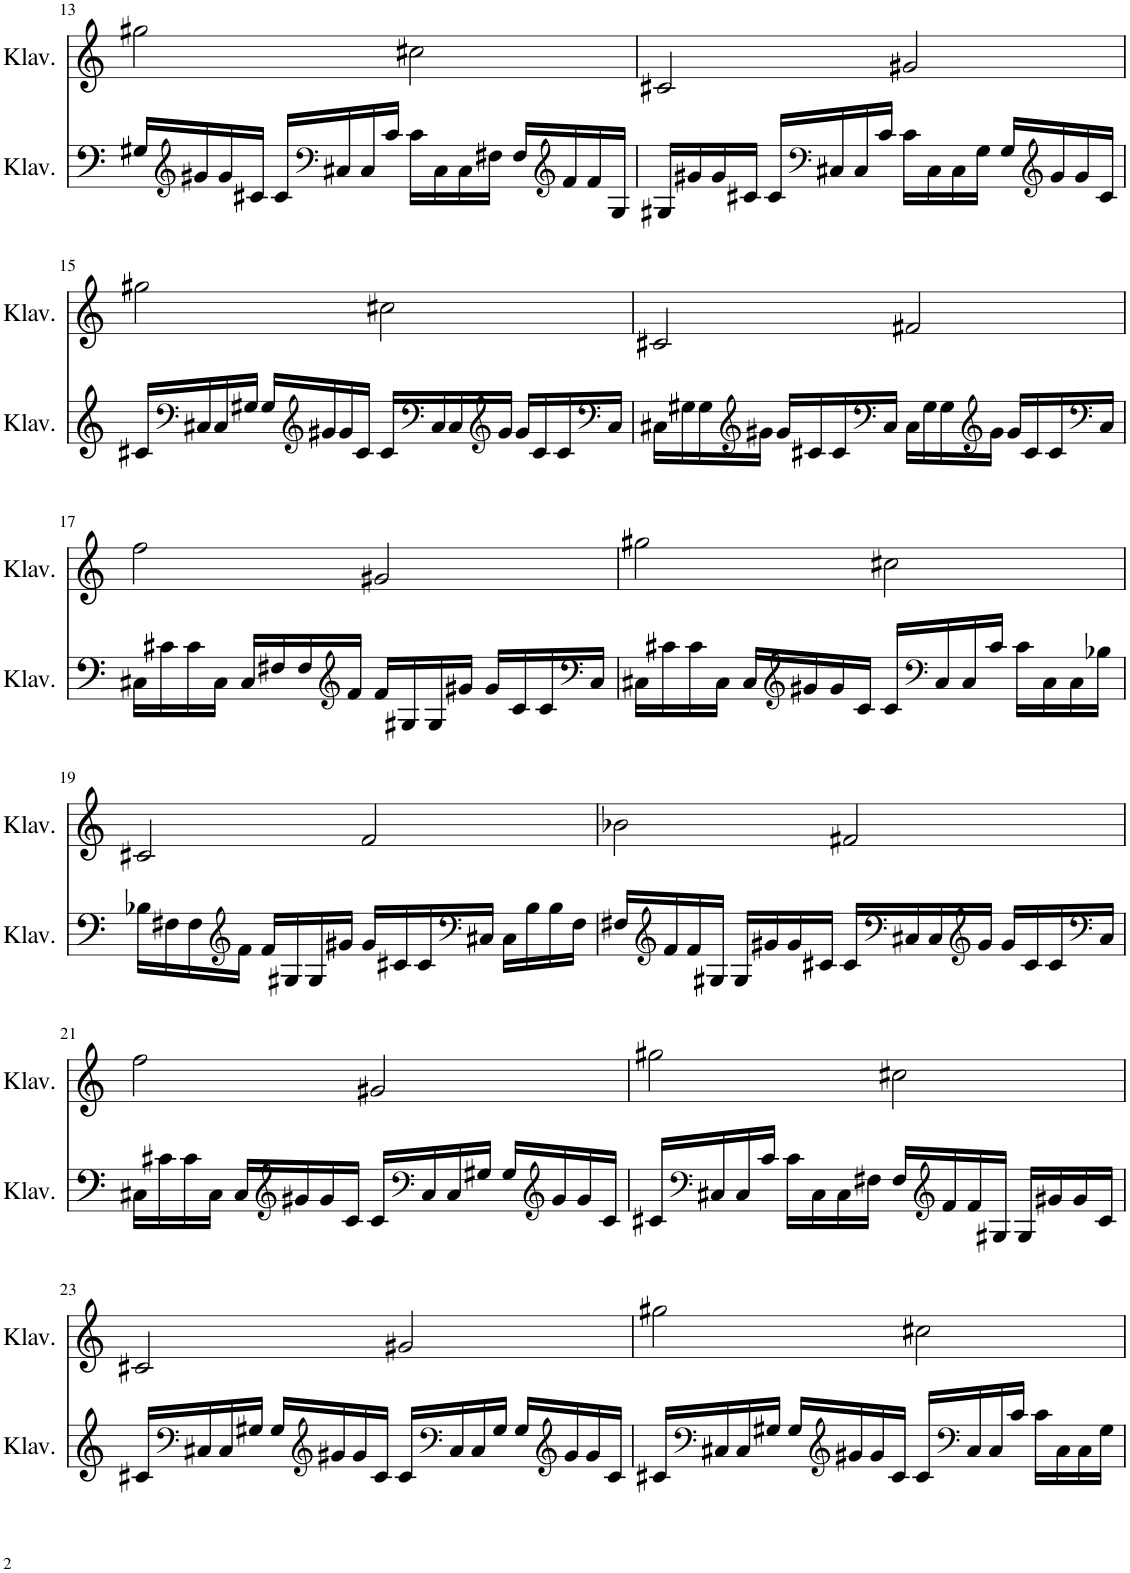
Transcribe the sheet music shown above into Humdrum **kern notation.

**kern	**kern
*part2	*part1
*staff2	*staff1
*I"Klavier	*I"Klavier
*I'Klav.	*I'Klav.
!!LO:PB:g=z
*clefF4	*clefG2
*k[]	*k[]
*M4/4	*M4/4
=13	=13
16G#X/LL	2gg#X\
*clefG2	*
16g#X/	.
16g#/	.
16c#X/JJ	.
16c#/LL	.
*clefF4	*
16C#X/	.
16C#/	.
16c#/JJ	.
16c#\LL	2cc#X\
16C#\	.
16C#\	.
16F#X\JJ	.
16F#/LL	.
*clefG2	*
16f/	.
16f/	.
16G#/JJ	.
=14	=14
16G#X/LL	2c#X/
16g#X/	.
16g#/	.
16c#X/JJ	.
16c#/LL	.
*clefF4	*
16C#X/	.
16C#/	.
16c#/JJ	.
16c#\LL	2g#X/
16C#\	.
16C#\	.
16G#\JJ	.
16G#/LL	.
*clefG2	*
16g#/	.
16g#/	.
16c#/JJ	.
!!LO:LB:g=z
=15	=15
16c#X/LL	2gg#X\
*clefF4	*
16C#X/	.
16C#/	.
16G#X/JJ	.
16G#/LL	.
*clefG2	*
16g#X/	.
16g#/	.
16c#/JJ	.
16c#/LL	2cc#X\
*clefF4	*
16C#/	.
16C#/	.
*clefG2	*
16g#/JJ	.
16g#/LL	.
16c#/	.
16c#/	.
*clefF4	*
16C#/JJ	.
=16	=16
16C#X\LL	2c#X/
16G#X\	.
16G#\	.
*clefG2	*
16g#X\JJ	.
16g#/LL	.
16c#X/	.
16c#/	.
*clefF4	*
16C#/JJ	.
16C#\LL	2f#X/
16G#\	.
16G#\	.
*clefG2	*
16g#\JJ	.
16g#/LL	.
16c#/	.
16c#/	.
*clefF4	*
16C#/JJ	.
!!LO:LB:g=z
=17	=17
16C#X\LL	2ff\
16c#X\	.
16c#\	.
16C#\JJ	.
16C#/LL	.
16F#X/	.
16F#/	.
*clefG2	*
16f/JJ	.
16f/LL	2g#X/
16G#X/	.
16G#/	.
16g#X/JJ	.
16g#/LL	.
16c#/	.
16c#/	.
*clefF4	*
16C#/JJ	.
=18	=18
16C#X\LL	2gg#X\
16c#X\	.
16c#\	.
16C#\JJ	.
16C#/LL	.
*clefG2	*
16g#X/	.
16g#/	.
16c#/JJ	.
16c#/LL	2cc#X\
*clefF4	*
16C#/	.
16C#/	.
16c#/JJ	.
16c#\LL	.
16C#\	.
16C#\	.
16B-X\JJ	.
!!LO:LB:g=z
=19	=19
16B-X\LL	2c#X/
16F#X\	.
16F#\	.
*clefG2	*
16f\JJ	.
16f/LL	.
16G#X/	.
16G#/	.
16g#X/JJ	.
16g#/LL	2f/
16c#X/	.
16c#/	.
*clefF4	*
16C#X/JJ	.
16C#\LL	.
16B-\	.
16B-\	.
16F#\JJ	.
=20	=20
16F#X/LL	2b-X\
*clefG2	*
16f/	.
16f/	.
16G#X/JJ	.
16G#/LL	.
16g#X/	.
16g#/	.
16c#X/JJ	.
16c#/LL	2f#X/
*clefF4	*
16C#X/	.
16C#/	.
*clefG2	*
16g#/JJ	.
16g#/LL	.
16c#/	.
16c#/	.
*clefF4	*
16C#/JJ	.
!!LO:LB:g=z
=21	=21
16C#X\LL	2ff\
16c#X\	.
16c#\	.
16C#\JJ	.
16C#/LL	.
*clefG2	*
16g#X/	.
16g#/	.
16c#/JJ	.
16c#/LL	2g#X/
*clefF4	*
16C#/	.
16C#/	.
16G#X/JJ	.
16G#/LL	.
*clefG2	*
16g#/	.
16g#/	.
16c#/JJ	.
=22	=22
16c#X/LL	2gg#X\
*clefF4	*
16C#X/	.
16C#/	.
16c#/JJ	.
16c#\LL	.
16C#\	.
16C#\	.
16F#X\JJ	.
16F#/LL	2cc#X\
*clefG2	*
16f/	.
16f/	.
16G#X/JJ	.
16G#/LL	.
16g#X/	.
16g#/	.
16c#/JJ	.
!!LO:LB:g=z
=23	=23
16c#X/LL	2c#X/
*clefF4	*
16C#X/	.
16C#/	.
16G#X/JJ	.
16G#/LL	.
*clefG2	*
16g#X/	.
16g#/	.
16c#/JJ	.
16c#/LL	2g#X/
*clefF4	*
16C#/	.
16C#/	.
16G#/JJ	.
16G#/LL	.
*clefG2	*
16g#/	.
16g#/	.
16c#/JJ	.
=24	=24
16c#X/LL	2gg#X\
*clefF4	*
16C#X/	.
16C#/	.
16G#X/JJ	.
16G#/LL	.
*clefG2	*
16g#X/	.
16g#/	.
16c#/JJ	.
16c#/LL	2cc#X\
*clefF4	*
16C#/	.
16C#/	.
16c#/JJ	.
16c#\LL	.
16C#\	.
16C#\	.
16G#\JJ	.
=	=
*-	*-
